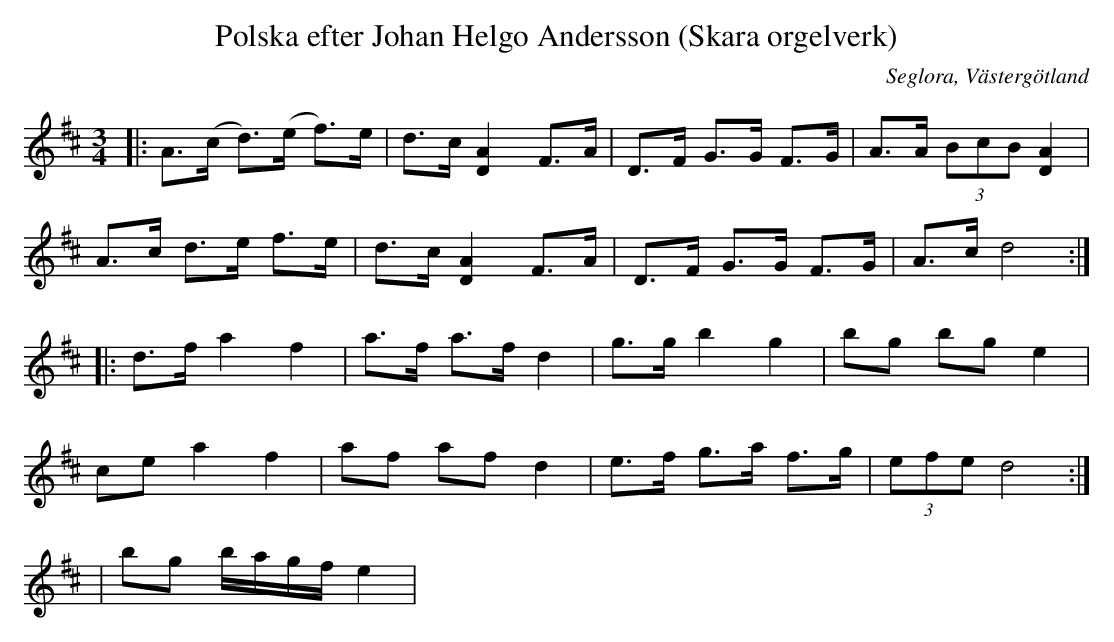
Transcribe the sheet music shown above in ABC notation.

X:1
T:Polska efter Johan Helgo Andersson (Skara orgelverk)
O:Seglora, Västergötland
M:3/4
L:1/8
K:D
|: A>(c d>)(e f>)e| d>c [A2D2] F>A | D>F G>G F>G | A>A (3BcB [A2D2] |
   A>c d>e f>e| d>c [A2D2] F>A | D>F G>G F>G | A>c d4 :|
|: d>f a2 f2 | a>f a>f d2 | g>g b2 g2 | bg bg e2 |
ce a2 f2 | af af d2 | e>f g>a f>g | (3efe d4 :|
| bg b/2a/2g/2/f/2 e2 |$
